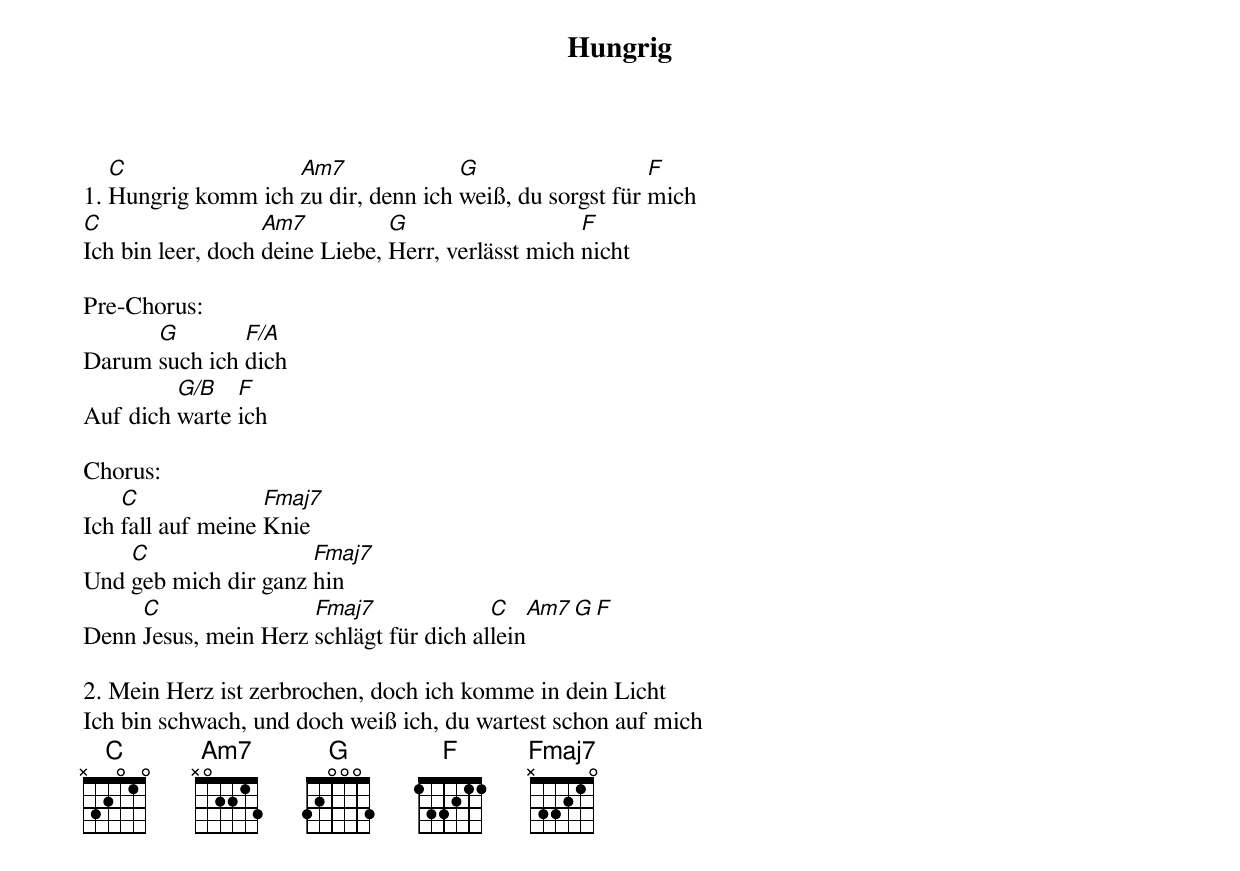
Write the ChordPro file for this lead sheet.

{title:Hungrig}
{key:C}

1. [C]Hungrig komm ich [Am7]zu dir, denn ich [G]weiß, du sorgst für [F]mich
[C]Ich bin leer, doch [Am7]deine Liebe, [G]Herr, verlässt mich [F]nicht

Pre-Chorus:
Darum [G]such ich [F/A]dich
Auf dich [G/B]warte [F]ich

Chorus:
Ich [C]fall auf meine [Fmaj7]Knie
Und [C]geb mich dir ganz [Fmaj7]hin
Denn [C]Jesus, mein Herz [Fmaj7]schlägt für dich al[C]lein[Am7][G][F]

2. Mein Herz ist zerbrochen, doch ich komme in dein Licht
Ich bin schwach, und doch weiß ich, du wartest schon auf mich
